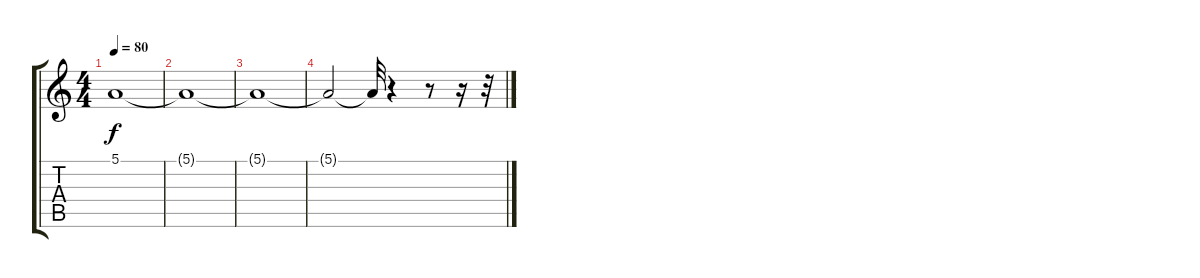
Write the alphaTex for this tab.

\track "" {instrument acousticgrandpiano}
\staff {score tabs}
\tuning (E4 B3 G3 D3 A2 E2) {hide}
\ts (4 4)
\tempo 80
\clef g2
\ks c
5.1{t}.1{dy f} |
5.1{t}.1 |
5.1{t}.1 |
5.1{t}.2 5.1{t}.32 r.4 r.8 r.16 r.32
